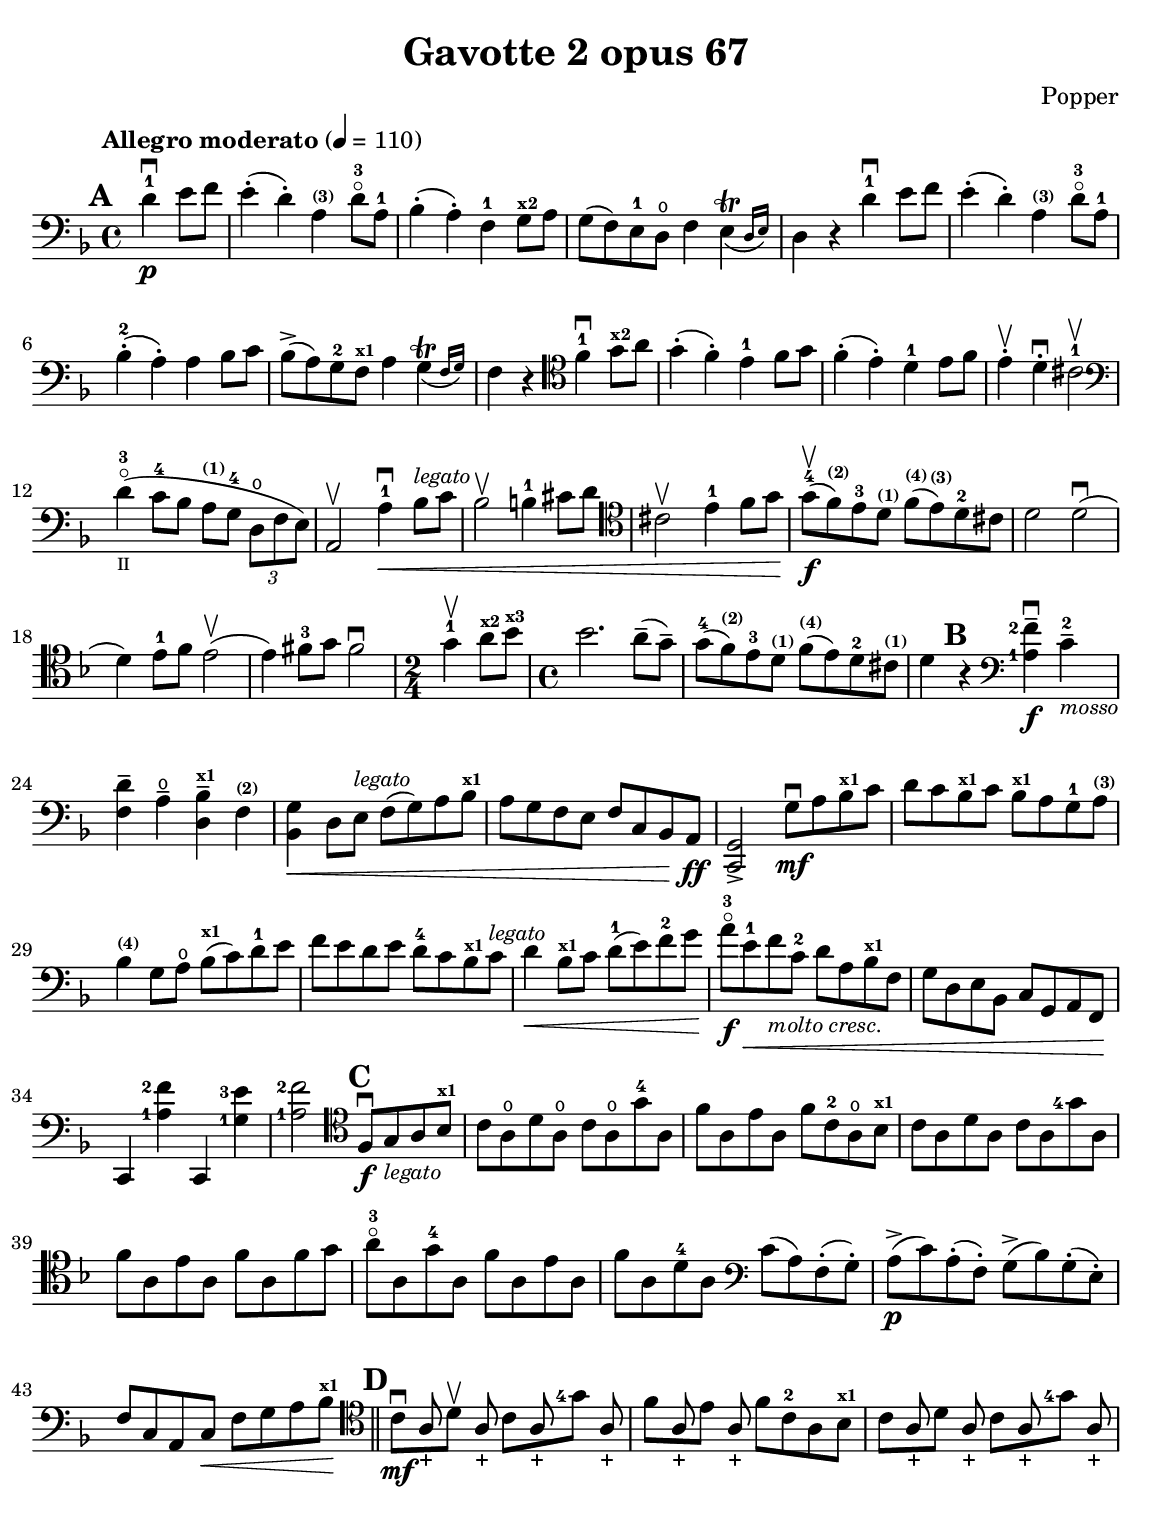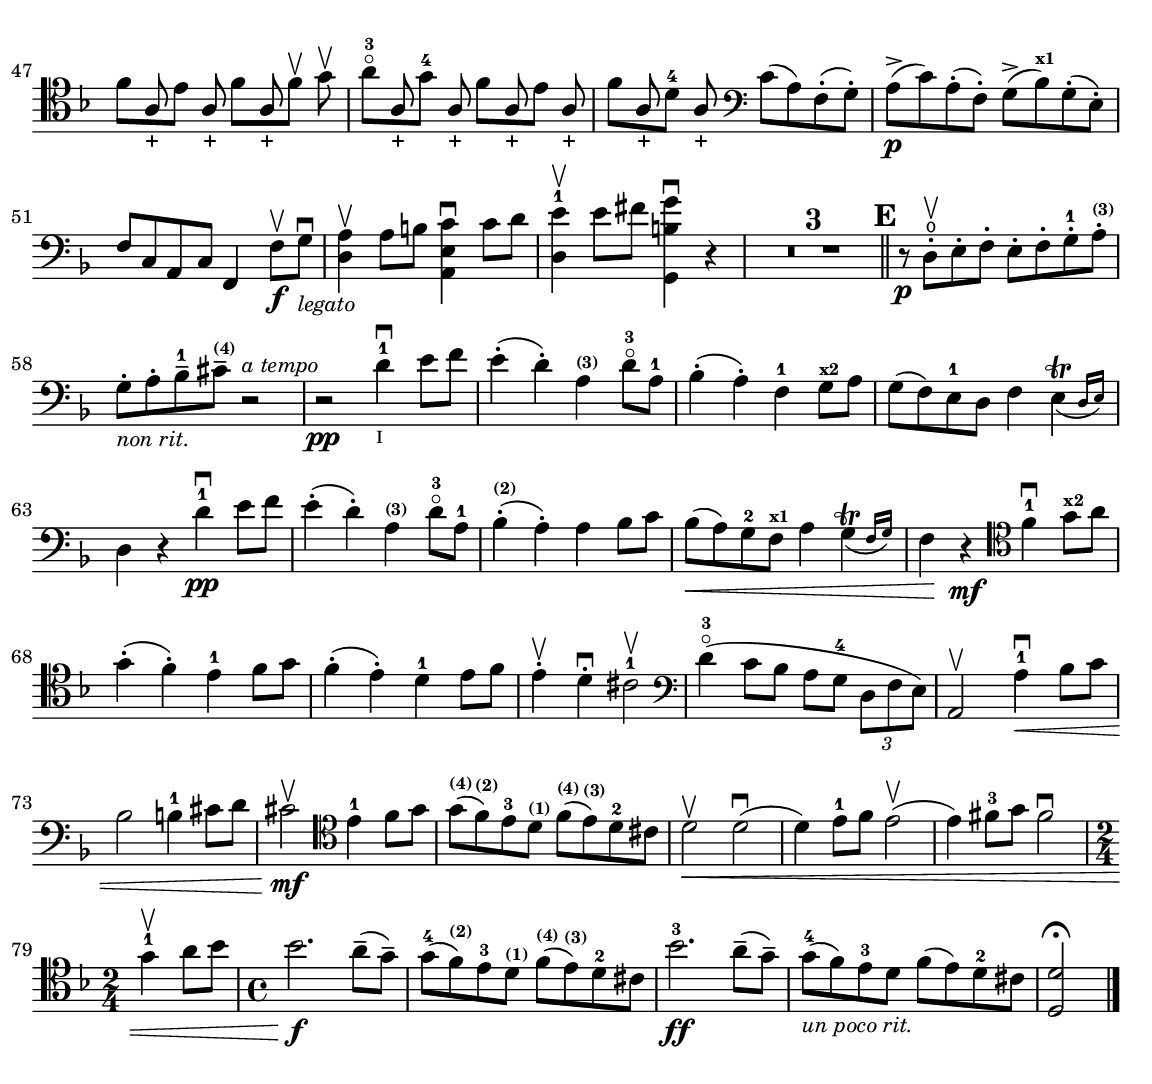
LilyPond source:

#(set-global-staff-size 21)

\version "2.18.2"

\header {
  title    = "Gavotte 2 opus 67"
  composer = "Popper"
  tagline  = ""
}

\language "italiano"

% iPad Pro 12.9

\paper {
  paper-width  = 195\mm
  paper-height = 260\mm
  indent = #0
  page-count = #2
  line-width = #184
  print-page-number = ##f
  ragged-last-bottom = ##t
  ragged-bottom = ##f
%  ragged-last = ##t
}

\score {
  \new Staff
%   \with {instrumentName = #"Cello "}
   {
   \override Hairpin.to-barline = ##f
   \time 4/4
   \key fa \major
   \tempo "Allegro moderato" 4=110
   \clef "bass"
   \set fingeringOrientations = #'(left)

   \mark \default
   \partial 2
   re'4-1\p\downbow mi'8 fa'8                                             % 0
   mi'4-.( re'4-.) la4^\markup{\bold\teeny (3)}
   re'8-3\flageolet la-1                                                  % 1
   sib4-.( la4-.) fa4-1 sol8^\markup{\bold\teeny x2}
   la8                                                                    % 2
   sol8( fa8) mi8-1 re8\open fa4
   \afterGrace mi4\trill_( {re16 mi16)}                                   % 3
   re4 r4 re'4-1\downbow mi'8 fa'8                                        % 4
   mi'4-.( re'4-.) la4^\markup{\bold\teeny (3)} re'8-3\flageolet la8-1    % 5
   sib4-2-.( la4-.) la4 sib8 do'8                                         % 6
   sib8->( la8) sol8-2 fa8^\markup{\bold\teeny x1} la4
   \afterGrace sol4\trill_( {fa16 sol16)}                                 % 7
   fa4 r4
   \clef "tenor"
   fa'4-1\downbow sol'8^\markup{\bold\teeny x2} la'8               % 8
   sol'4-.( fa'4-.) mi'4-1 fa'8 sol'8                                     % 9
   fa'4-.( mi'4-.) re'4-1 mi'8 fa'8                                       % 10
   mi'4-.\upbow re'4-.\downbow dod'2-1\upbow                              % 11
   \clef "bass"
   re'4-3\flageolet_\markup{\teeny II}(
   do'8-4 sib8 la8^\markup{\bold\teeny (1)} sol8-4
   \tuplet 3/2 {re8\open fa8 mi8)}                                        % 12
   la,2\upbow la4-1\downbow\< sib8^\markup{\small\italic "legato"}
   do'8                                                                   % 13
   sib2\upbow si4-1 dod'8 re'8                                            % 14
   \clef "tenor"
   dod'2\upbow mi'4-1 fa'8 sol'8\!                                        % 15
   sol'8-4\upbow\f( fa'8)^\markup{\bold\teeny (2)}
   mi'8-3 re'8^\markup{\bold\teeny (1)}
   fa'8^\markup{\bold\teeny (4)}( mi'8)^\markup{\bold\teeny (3)}
   re'8-2 dod'8                                                           % 16
   re'2 re'2\downbow(                                                     % 17
   re'4) mi'8-1 fa'8 mi'2\upbow(                                          % 18
   mi'4) fad'8-3 sol'8 fad'2\downbow                                      % 19
%   \clef "tenor"
   \time 2/4
   sol'4-1\upbow la'8^\markup{\bold\teeny x2}
   sib'8^\markup{\bold\teeny x3}                                          % 20
   \time 4/4
   sib'2. la'8--( sol'8--)                                                % 21
   sol'8-4( fa'8)^\markup{\bold\teeny (2)}
   mi'8-3 re'8^\markup{\bold\teeny (1)}
   fa'8^\markup{\bold\teeny (4)}(
   mi'8) re'8-2 dod'8^\markup{\bold\teeny (1)}                            % 22
   re'4
   \mark \default
   r4
   \clef "bass"
   << <la-1>4\f <fa'-2-->4\downbow >>
   do'4-2--_\markup{\small\italic "mosso"}                                % 23
   <<fa4 re'4-->> la4\open-- <<re4-- sib4^\markup{\bold\teeny x1}-->>
   fa4^\markup{\bold\teeny (2)}                                           % 24
   << sib,4 sol4\< >> re8 mi8^\markup{\small\italic "legato"}
   fa8( sol8) la8 sib8^\markup{\bold\teeny x1}                            % 25
   la8 sol8 fa8 mi8 fa8 do8 sib,8 la,8\!\ff                               % 26
   << do,2 sol,2-> >> sol8\mf\downbow la8
   sib8^\markup{\bold\teeny x1} do'8                                      % 27
   re'8 do'8 sib8^\markup{\bold\teeny x1} do'8
   sib8^\markup{\bold\teeny x1} la8 sol8-1 la8^\markup{\bold\teeny (3)}   % 28
   sib4^\markup{\bold\teeny (4)} sol8 la8\open
   sib8(^\markup{\bold\teeny x1} do'8) re'8-1 mi'8                        % 29
   fa'8 mi'8 re'8 mi'8 re'8-4 do'8 sib8^\markup{\bold\teeny x1}
   do'8^\markup{\small\italic "legato"}                                   % 30
   re'4\< sib8^\markup{\bold\teeny x1} do'8 re'8-1( mi'8) fa'8-2 sol'8\!  % 31
   la'8-3\flageolet\f mi'8-1\<
   fa'8_\markup{\small\italic "molto cresc."} do'8-2 re'8 la8
   sib8^\markup{\bold\teeny x1} fa8                                       % 32
   sol8 re8 mi8 sib,8 do8 sol,8 la,8 fa,8\!                               % 33
   do,4 << <la-1>4 <fa'-2>4>> do,4 << <sol-1>4 <mi'-3>4>>                 % 34
   << <la-1>2 <fa'-2>2 >>
   \mark \default
   \clef "tenor"
   fa8\f\downbow
   sol8_\markup{\small\italic "legato"} la8 sib8^\markup{\bold\teeny x1}  % 35
   do'8 la8\open re'8 la8\open do'8 la8\open sol'8-4 la8                  % 36
   fa'8 la8 mi'8 la8 fa'8 do'8-2 la8\open sib8^\markup{\bold\teeny x1}    % 37
   do'8 la8 re'8 la8 do'8 la8 <sol'-4>8 la8                               % 38
   fa'8 la8 mi'8 la8 fa'8 la8 fa'8 sol'8                                  % 39
   la'8-3\flageolet la8 sol'8-4 la8  fa'8 la8 mi'8 la8                    % 40
   fa'8 la8 re'8-4 la8
   \clef "bass"
   do'8( la8) fa8-.( sol8-.)                                              % 41
   la8\p->( do'8) la8-.( fa8-.) sol8->( sib8) sol8-.( mi8-.)              % 42
   fa8 do8 la,8 do8\< fa8 sol8 la8 sib^\markup{\bold\teeny x1}\!          % 43
   \bar "||"
   \mark \default
   \clef "tenor"
   <<{\set fingeringOrientations = #'(left)
      \stemDown do'8\mf\downbow[ s8 re'8\upbow] s8 do'8[ s8 <sol'-4>8]}\\
     {\stemUp s8 la8-+ s8 la8-+ s8 la8-+ s8 la8-+}>>                      % 44
   <<{\set fingeringOrientations = #'(left)
      \stemDown fa'8[ s8 mi'8] s8}\\
     {\stemUp s8 la8-+ s8 la8-+}>>
   fa'8 do'8-2 la8 sib8^\markup{\bold\teeny x1}                           % 45
   <<{\set fingeringOrientations = #'(left)
      \stemDown do'8[ s8 re'8] s8 do'8[ s8 <sol'-4>8] s8}\\
     {\stemUp s8 la8-+ s8 la8-+ s8 la8-+ s8 la8-+}>>                      % 46
   <<{\stemDown fa'8[ s8 mi'8] s8 fa'8[ s8 fa'8\upbow] sol'8\upbow}\\
     {\stemUp s8 la8-+ s8 la8-+ s8 la8-+ s8 s8}>>                         % 47
   <<{\stemDown la'8-3\flageolet[ s8 sol'8-4] s8
      fa'8[ s8 mi'8] s8}\\
     {\stemUp s8 la8-+ s8 la8-+ s8 la8-+ s8 la8-+}>>                      % 48
   <<{\stemDown fa'8[ s8 re'8-4] s8}\\
     {\stemUp s8 la8-+ s8 la8-+}>>
   \clef "bass"
   do'8( la8) fa8-.( sol8-.)                                              % 49
   la8\p->( do'8) la8-.( fa8-.) sol8->( sib^\markup{\bold\teeny x1})
   sol8-.( mi8-.)                                                         % 50
   fa8 do8 la,8 do8 fa,4
   fa8\f\upbow sol8\downbow_\markup{\small\italic "legato"}               % 51
   << re4 la4\upbow >> la8 si8 << la,4 mi4 do'4\downbow >> do'8 re'8      % 52
   << re4 mi'4-1\upbow >> mi'8 fad'8 << sol,4 si4 sol'4\downbow >> r4     % 53
   \compressFullBarRests
   R1*3                                                                % 54-56
   \mark \default
   \bar "||"
   r8\p re8-.\open \upbow mi8-. fa8-. mi8-. fa8-. sol8-.-1
   la8-.^\markup{\bold\teeny (3)}                                         % 57
   sol8-._\markup{\small\italic "non rit."} la8-. sib8-1--
   dod'8--^\markup{\bold\teeny (4)} r2^\markup{\small\italic "a tempo"}   % 58
   r2\pp
   re'4-1\downbow_\markup{\teeny I} mi'8 fa'8                             % 59
   mi'4-.( re'4-.) la4^\markup{\bold\teeny (3)}
   re'8-3\flageolet la8-1                                                 % 60
   sib4-.( la4-.) fa4-1 sol8^\markup{\bold\teeny x2} la8                  % 61
   sol8( fa8) mi8-1 re8 fa4 \afterGrace mi4\trill_( {re16 mi16)}          % 62
   re4 r4 re'4-1\pp\downbow mi'8 fa'8                                     % 63
   mi'4-.( re'4-.) la4^\markup{\bold\teeny (3)} re'8-3\flageolet la8-1    % 64
   sib4-.(^\markup{\bold\teeny (2)} la4-.) la4 sib8 do'8                  % 65
   sib8(\< la8) sol8-2 fa8^\markup{\bold\teeny x1} la4
   \afterGrace sol4\trill_( {fa16 sol16)}                                 % 66
   fa4\! r4\mf
   \clef "tenor"
   fa'4-1\downbow sol'8^\markup{\bold\teeny x2} la'8                      % 67
   sol'4-.( fa'4-.)  mi'4-1 fa'8 sol'8                                    % 68
   fa'4-.( mi'4-.) re'4-1 mi'8 fa'8                                       % 69
   \set fingeringOrientations = #'(right)
   mi'4-.\upbow re'4-.\downbow dod'2-1\upbow                              % 70
   \clef "bass"
   \set fingeringOrientations = #'(left)
   re'4-3\flageolet( do'8 sib8 la8 sol8-4 \tuplet 3/2 {re8 fa8 mi8)}      % 71
   la,2\upbow la4-1\downbow\< sib8 do'8                                   % 72
   sib2 si4-1 dod'8 re'8                                                  % 73
   dod'2\!\mf\upbow
   \clef "tenor"
   mi'4-1 fa'8 sol'8                                                      % 74
   sol'8(^\markup{\bold\teeny (4)} fa'8)^\markup{\bold\teeny (2)}
   mi'8-3 re'8^\markup{\bold\teeny (1)}
   fa'8(^\markup{\bold\teeny (4)} mi'8)^\markup{\bold\teeny (3)}
   re'8-2 dod'8                                                           % 75
   re'2\upbow\< re'2\downbow(                                             % 76
   re'4) mi'8-1 fa'8 mi'2\upbow(                                          % 77
   mi'4) fad'8-3 sol'8 fad'2\downbow                                      % 78
   \clef "tenor"
   \time 2/4
   sol'4-1\upbow la'8 sib'8                                               % 79
   \time 4/4
   sib'2.\!\f la'8--( sol'8--)                                            % 80
   sol'8-4( fa'8)^\markup{\bold\teeny (2)}
   mi'8-3 re'8^\markup{\bold\teeny (1)}
   fa'8(^\markup{\bold\teeny (4)} mi'8)^\markup{\bold\teeny (3)}
   re'8-2 dod'8                                                           % 81
   sib'2.-3\ff la'8--( sol'8--)                                           % 82
   sol'8-4(_\markup{\small\italic "un poco rit."} fa'8) mi'8-3 re'8
   fa'8( mi'8) re'8-2 dod'8                                               % 83
   << re2 re'2\fermata >>                                                 % 84
   \bar "|."
 }
}
